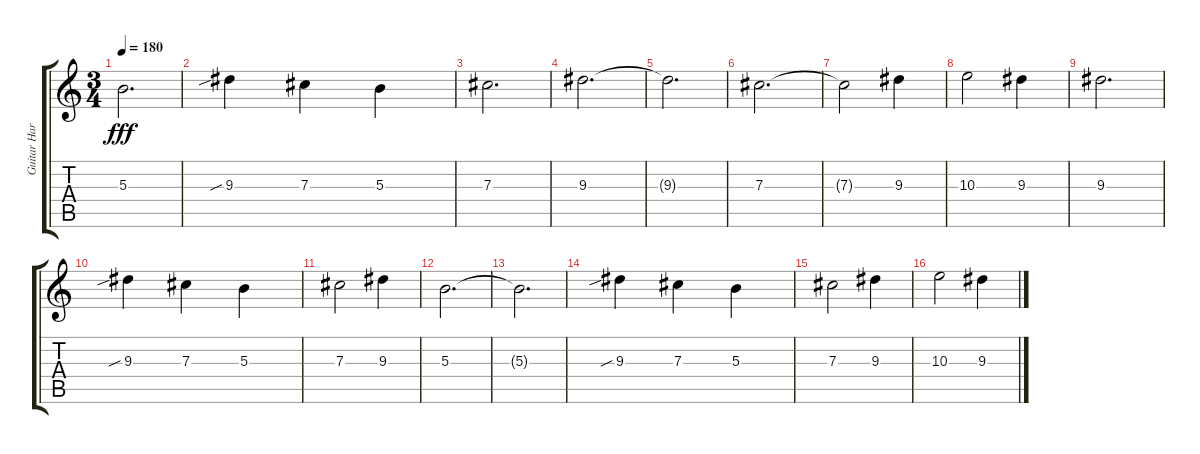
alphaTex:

\track ("Guitar Harmonies" "Guitar Har") {instrument distortionguitar}
\staff {score tabs}
\tuning (Eb4 Bb3 Gb3 Db3 Ab2 Eb2) {hide}
\ts (3 4)
\tempo 180
\clef g2
\ks c
5.3{t}.2{d dy fff} |
9.3{sib}.4 7.3.4 5.3.4 |
7.3.2{d} |
9.3.2{d} |
9.3{t}.2{d} |
7.3.2{d} |
7.3{t}.2 9.3.4 |
10.3.2 9.3.4 |
9.3.2{d} |
9.3{sib}.4 7.3.4 5.3.4 |
7.3.2 9.3.4 |
5.3.2{d} |
5.3{t}.2{d} |
9.3{sib}.4 7.3.4 5.3.4 |
7.3.2 9.3.4 |
10.3.2 9.3.4
